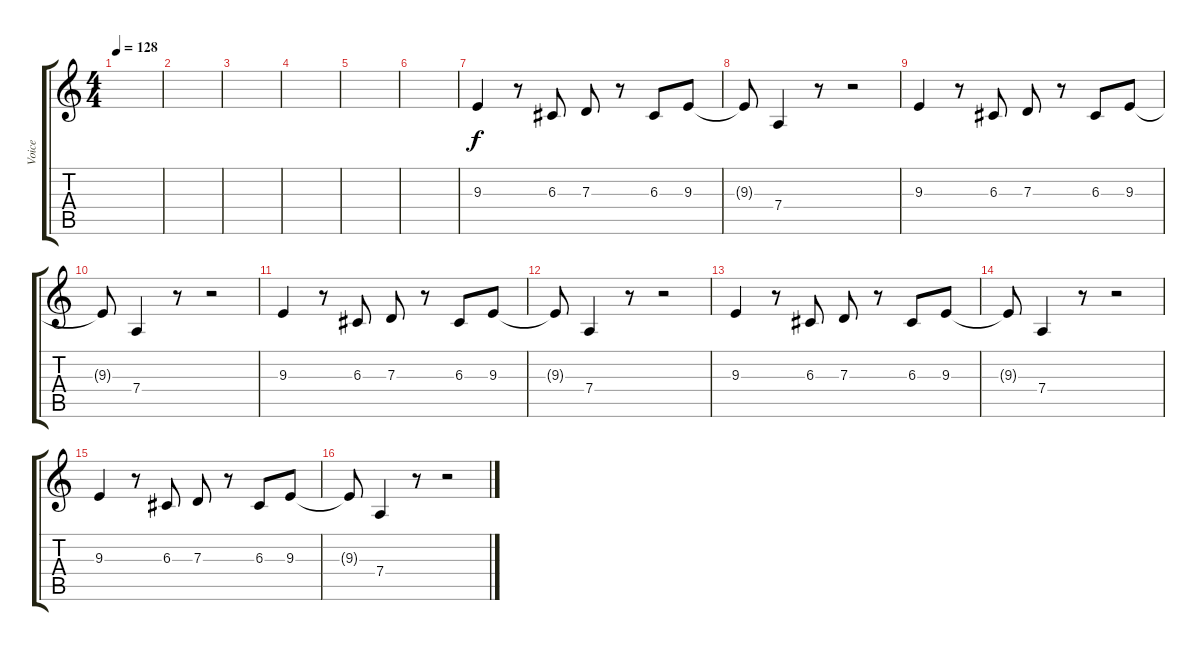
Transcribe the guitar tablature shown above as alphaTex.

\track ("Voice" "Voice") {instrument lead8bassandlead}
\staff {score tabs}
\tuning (E4 B3 G3 D3 A2 E2) {hide}
\ts (4 4)
\tempo 128
\clef g2
\ks c
|
|
|
|
|
|
9.3.4 r.8 6.3.8 7.3.8 r.8 6.3.8 9.3.8 |
9.3{t}.8 7.4.4 r.8 r.2 |
9.3.4 r.8 6.3.8 7.3.8 r.8 6.3.8 9.3.8 |
9.3{t}.8 7.4.4 r.8 r.2 |
9.3.4 r.8 6.3.8 7.3.8 r.8 6.3.8 9.3.8 |
9.3{t}.8 7.4.4 r.8 r.2 |
9.3.4 r.8 6.3.8 7.3.8 r.8 6.3.8 9.3.8 |
9.3{t}.8 7.4.4 r.8 r.2 |
9.3.4 r.8 6.3.8 7.3.8 r.8 6.3.8 9.3.8 |
9.3{t}.8 7.4.4 r.8 r.2
